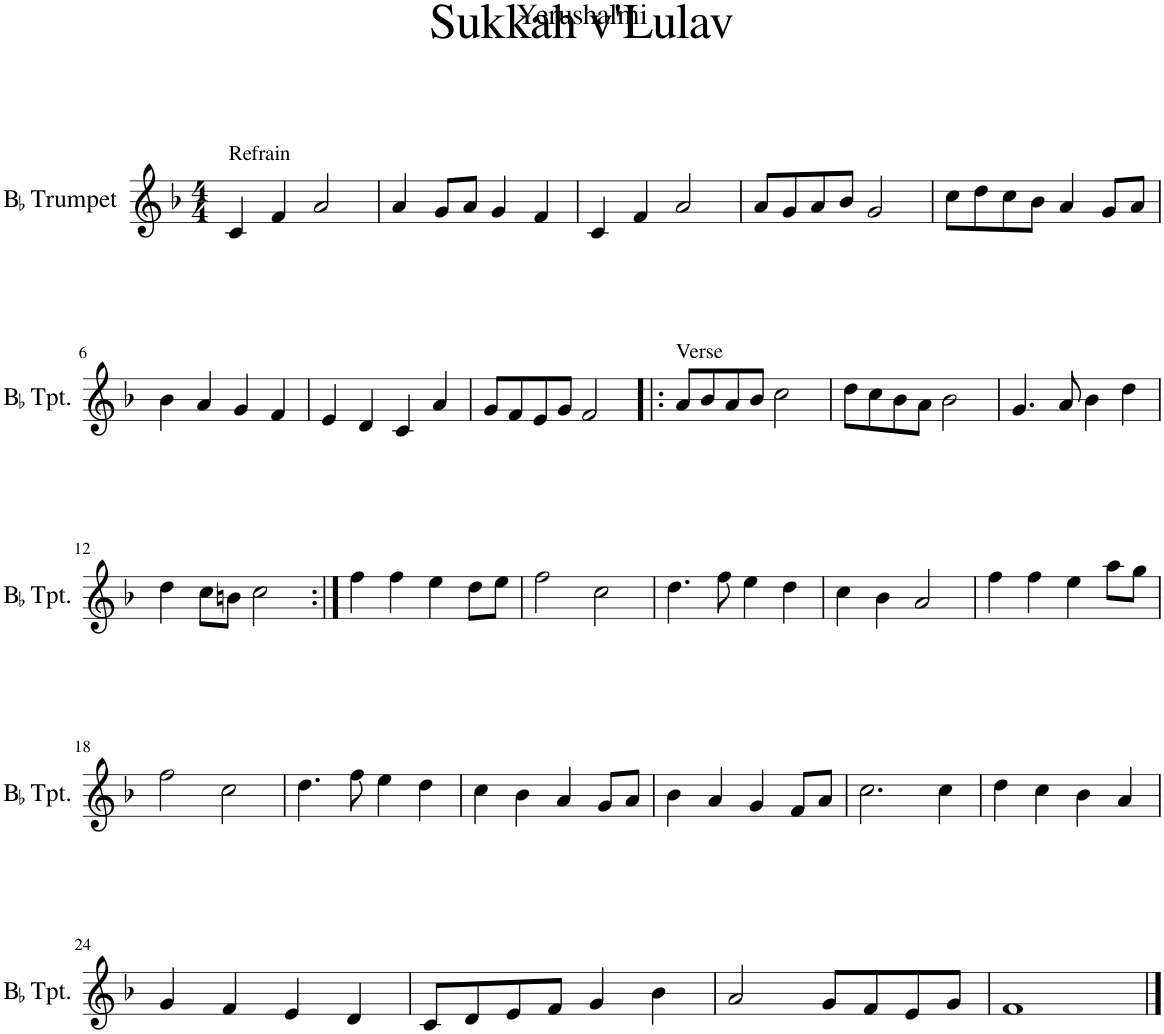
**kern
*part1
*staff1
*I"BaccidentalFlat Trumpet
*I'BaccidentalFlat Tpt.
*clefG2
*Trd1c2
*k[b-]
*M4/4
=1
!LO:TX:a:t=Refrain
4c/
4f/
2a/
=2
4a/
8g/L
8a/J
4g/
4f/
=3
4c/
4f/
2a/
=4
8a/L
8g/
8a/
8b-/J
2g/
=5
8cc\L
8dd\
8cc\
8b-\J
4a/
8g/L
8a/J
!!LO:LB:g=z
=6
4b-\
4a/
4g/
4f/
=7
4e/
4d/
4c/
4a/
=8
8g/L
8f/
8e/
8g/J
2f/
=9!|:
!LO:TX:a:t=Verse
8a/L
8b-/
8a/
8b-/J
2cc\
=10
8dd\L
8cc\
8b-\
8a\J
2b-\
=11
4.g/
8a/
4b-\
4dd\
!!LO:LB:g=z
=12
4dd\
8cc\L
8bn\J
2cc\
=13:|!
4ff\
4ff\
4ee\
8dd\L
8ee\J
=14
2ff\
2cc\
=15
4.dd\
8ff\
4ee\
4dd\
=16
4cc\
4b-\
2a/
=17
4ff\
4ff\
4ee\
8aa\L
8gg\J
!!LO:LB:g=z
=18
2ff\
2cc\
=19
4.dd\
8ff\
4ee\
4dd\
=20
4cc\
4b-\
4a/
8g/L
8a/J
=21
4b-\
4a/
4g/
8f/L
8a/J
=22
2.cc\
4cc\
=23
4dd\
4cc\
4b-\
4a/
!!LO:LB:g=z
=24
4g/
4f/
4e/
4d/
=25
8c/L
8d/
8e/
8f/J
4g/
4b-\
=26
2a/
8g/L
8f/
8e/
8g/J
=27
1f
==
*-
